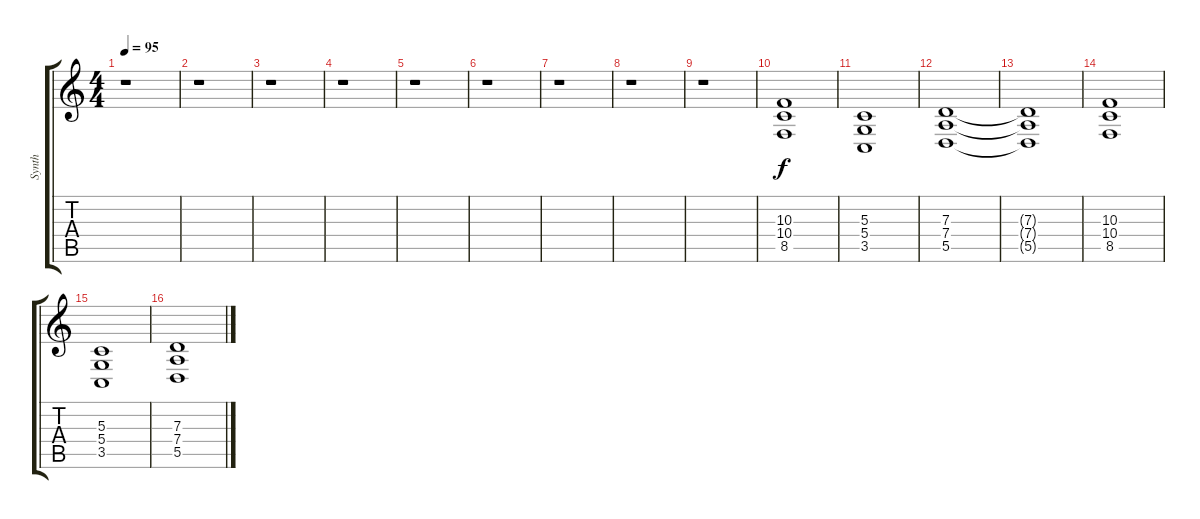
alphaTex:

\track ("Synth" "Synth") {instrument choiraahs}
\staff {score tabs}
\tuning (E4 B3 G3 D3 A2 E2) {hide}
\ts (4 4)
\tempo 95
\clef g2
\ks c
r.1{dy f} |
r.1 |
r.1 |
r.1 |
r.1 |
r.1 |
r.1 |
r.1 |
r.1 |
(10.3 10.4 8.5).1 |
(5.3 5.4 3.5).1 |
(7.3 7.4 5.5).1 |
(7.3{t} 7.4{t} 5.5{t}).1 |
(10.3 10.4 8.5).1 |
(5.3 5.4 3.5).1 |
(7.3 7.4 5.5).1
